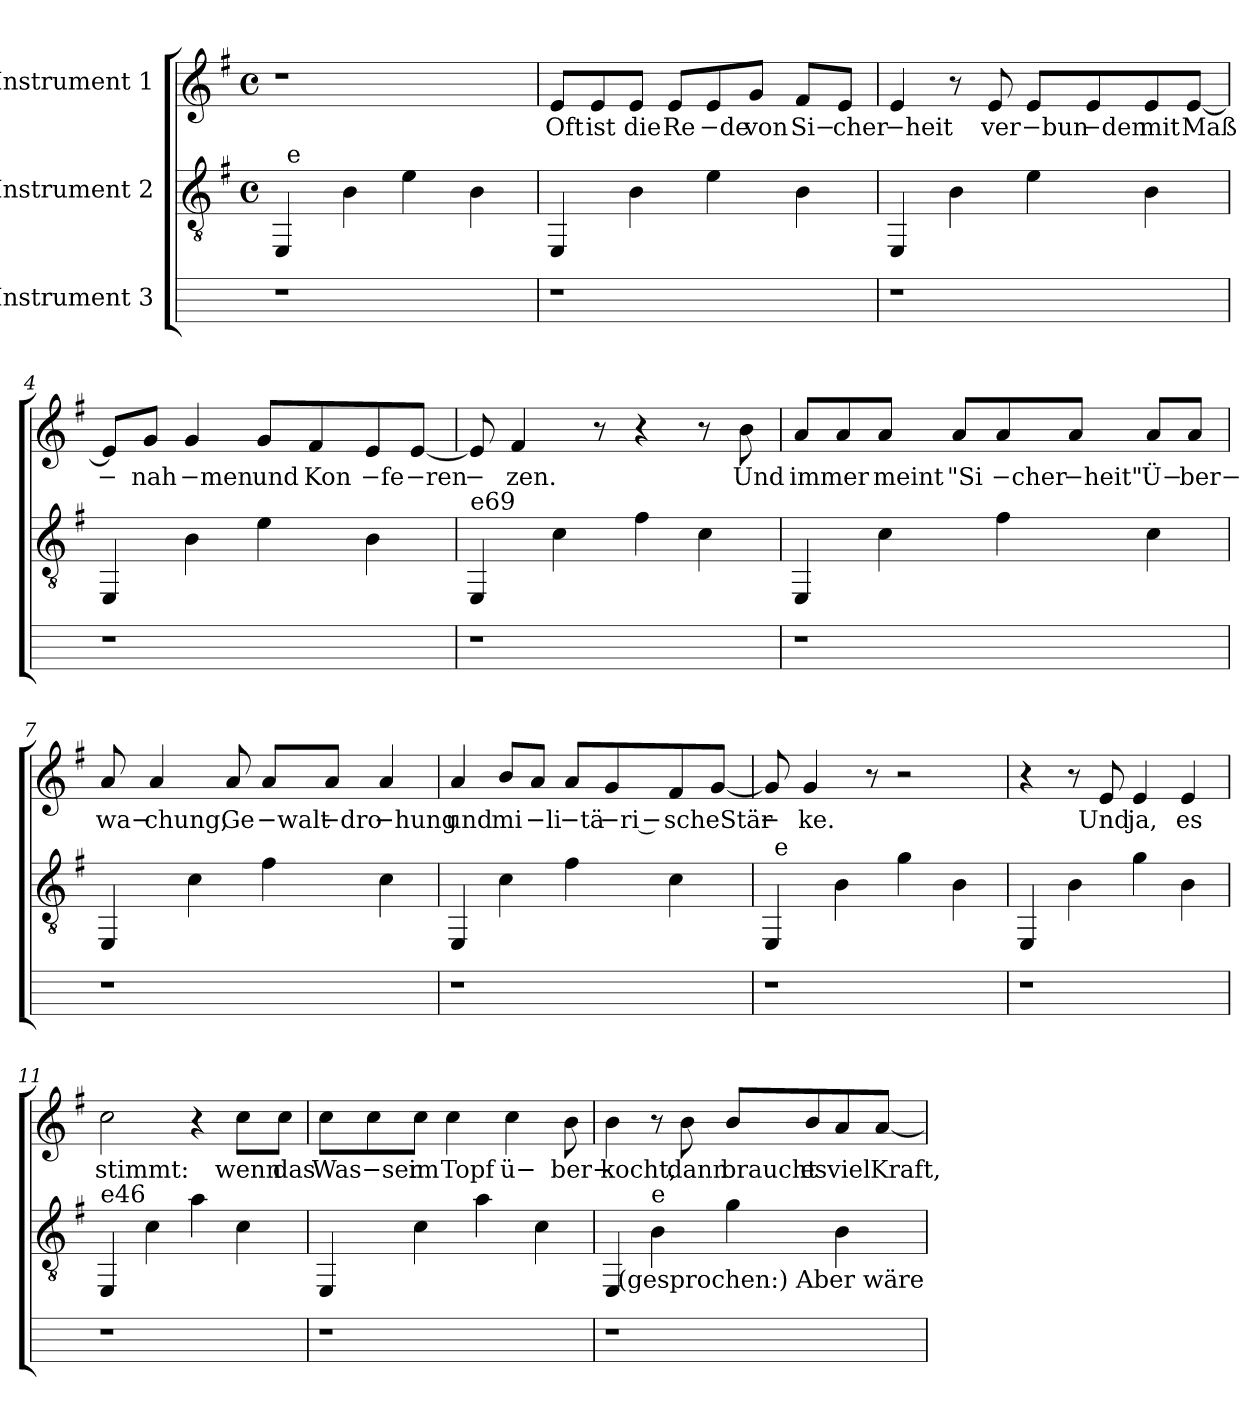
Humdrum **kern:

**kern	**kern	**kern	**text
*part3	*part2	*part1	*part1
*staff3	*staff2	*staff1	*staff1
*I"Instrument 3	*I"Instrument 2	*I"Instrument 1	*
!!LO:PB:g=z
*stria5	*stria5	*stria5	*
*	*clefGv2	*clefG2	*
*	*k[f#]	*k[f#]	*
*	*G:	*G:	*
*	*M4/4	*M4/4	*
*	*met(c)	*met(c)	*
=1	=1	=1	=1
*	*^	*	*
1r	4EE/	64ryy	1r	.
!	!	!LO:TX:a:t=e	!	!
.	.	2ryy	.	.
.	4B\	.	.	.
.	4e\	.	.	.
.	.	4ryy	.	.
.	4B\	.	.	.
.	.	8...ryy	.	.
=2	=2	=2	=2	=2
!	!	!	!	!LO:LY:b:cj
*	*v	*v	*	*
1r	4EE/	8e/L	Oft
!	!	!	!LO:LY:b:cj
.	.	8e/	ist
!	!	!	!LO:LY:b:cj
.	4B\	8e/J	die
!	!	!	!LO:LY:b:cj
.	.	8e/L	Re
!	!	!	!LO:LY:b:rj
.	4e\	8e/	−de
!	!	!	!LO:LY:b:cj
.	.	8g/J	von
!	!	!	!LO:LY:b:cj
.	4B\	8f#/L	Si−
!	!	!	!LO:LY:b:cj
.	.	8e/J	cher
=3	=3	=3	=3
!	!	!	!LO:LY:b:rj
1r	4EE/	4e/	−heit
.	4B\	8r	.
!	!	!	!LO:LY:b:cj
.	.	8e/	ver
!	!	!	!LO:LY:b:rj
.	4e\	8e/L	−bun
!	!	!	!LO:LY:b:rj
.	.	8e/	−den
!	!	!	!LO:LY:b:cj
.	4B\	8e/	mit
!	!	!	!LO:LY:b:cj
.	.	[>8e/J	Maß
!!LO:LB:g=z
=4	=4	=4	=4
!	!	!	!LO:LY:b
1r	4EE/	8e/L]	−
!	!	!	!LO:LY:b:cj
.	.	8g/J	nah
!	!	!	!LO:LY:b:rj
.	4B\	4g/	−men
!	!	!	!LO:LY:b:cj
.	4e\	8g/L	und
!	!	!	!LO:LY:b:cj
.	.	8f#/	Kon
!	!	!	!LO:LY:b:rj
.	4B\	8e/	−fe
!	!	!	!LO:LY:b:rj
.	.	[<8e/J	−ren
=5	=5	=5	=5
!	!LO:TX:a:t=e69	!	!
!	!	!	!LO:LY:b
1r	4EE/	8e/]	−
!	!	!	!LO:LY:b:cj
.	.	4f#/	zen.
.	4c\	.	.
.	.	8r	.
.	4f#\	4r	.
.	4c\	8r	.
!	!	!	!LO:LY:b:cj
.	.	8b\	Und
=6	=6	=6	=6
!	!	!	!LO:LY:b:cj
1r	4EE/	8a/L	immer
.	.	8a/	.
!	!	!	!LO:LY:b:cj
.	4c\	8a/J	meint
!	!	!	!LO:LY:b:cj
.	.	8a/L	"Si
!	!	!	!LO:LY:b:rj
.	4f#\	8a/	−cher
!	!	!	!LO:LY:b:rj
.	.	8a/J	−heit"
!	!	!	!LO:LY:b:cj
.	4c\	8a/L	Ü−
!	!	!	!LO:LY:b:cj
.	.	8a/J	ber−
!!LO:LB:g=z
=7	=7	=7	=7
!	!	!	!LO:LY:b:cj
1r	4EE/	8a/	wa−
!	!	!	!LO:LY:b:cj
.	.	4a/	chung,
.	4c\	.	.
!	!	!	!LO:LY:b:cj
.	.	8a/	Ge
!	!	!	!LO:LY:b:rj
.	4f#\	8a/L	−walt
!	!	!	!LO:LY:b:rj
.	.	8a/J	−dro
!	!	!	!LO:LY:b:rj
.	4c\	4a/	−hung
=8	=8	=8	=8
!	!	!	!LO:LY:b:cj
1r	4EE/	4a/	und
!	!	!	!LO:LY:b:cj
.	4c\	8b/L	mi
!	!	!	!LO:LY:b:rj
.	.	8a/J	−li
!	!	!	!LO:LY:b:rj
.	4f#\	8a/L	−tä
!	!	!	!LO:LY:b:rj
.	.	8g/	−ri −
!	!	!	!LO:LY:b
.	4c\	8f#/	scheStär
.	.	[<8g/J	.
=9	=9	=9	=9
!	!	!	!LO:LY:b
*	*^	*	*
1r	4EE/	64ryy	8g/]	−
!	!	!LO:TX:a:t=e	!	!
.	.	2ryy	.	.
!	!	!	!	!LO:LY:b:cj
.	.	.	4g/	ke.
.	4B\	.	.	.
.	.	.	8r	.
.	4g\	.	2r	.
.	.	4ryy	.	.
.	4B\	.	.	.
.	.	8...ryy	.	.
*	*v	*v	*	*
!!LO:LB:g=z
=10	=10	=10	=10
1r	4EE/	4r	.
.	4B\	8r	.
!	!	!	!LO:LY:b:cj
.	.	8e/	Und
!	!	!	!LO:LY:b:cj
.	4g\	4e/	ja,
!	!	!	!LO:LY:b:cj
.	4B\	4e/	es
=11	=11	=11	=11
!	!LO:TX:a:t=e46	!	!
!	!	!	!LO:LY:b:cj
1r	4EE/	2cc\	stimmt:
.	4c\	.	.
.	4a\	4r	.
!	!	!	!LO:LY:b:cj
.	4c\	8cc\L	wenn
!	!	!	!LO:LY:b:cj
.	.	8cc\J	das
=12	=12	=12	=12
!	!	!	!LO:LY:b:cj
1r	4EE/	8cc\L	Was
!	!	!	!LO:LY:b:rj
.	.	8cc\	−ser
!	!	!	!LO:LY:b:cj
.	4c\	8cc\J	im
!	!	!	!LO:LY:b:cj
.	.	4cc\	Topf
.	4a\	.	.
!	!	!	!LO:LY:b:cj
.	.	4cc\	ü−
.	4c\	.	.
!	!	!	!LO:LY:b:cj
.	.	8b\	ber−
!!LO:LB:g=z
=13	=13	=13	=13
!	!	!	!LO:LY:b:cj
1r	4EE/	4b\	kocht,
!	!LO:TX:a:t=e	!	!
.	4B\	8r	.
!	!	!	!LO:LY:b:cj
.	.	8b\	dann
!	!	!	!LO:LY:b:cj
.	4g\	8b/L	braucht
!	!	!	!LO:LY:b:cj
.	.	8b/	es
!	!	!	!LO:LY:b:cj
.	4B\	8a/	viel
!	!	!	!LO:LY:b:cj
.	.	[<8a/J	Kraft,
!	!LO:TX:b:t=(gesprochen&colon;) Aber wäre	!	!
=	=	=	=
*-	*-	*-	*-
